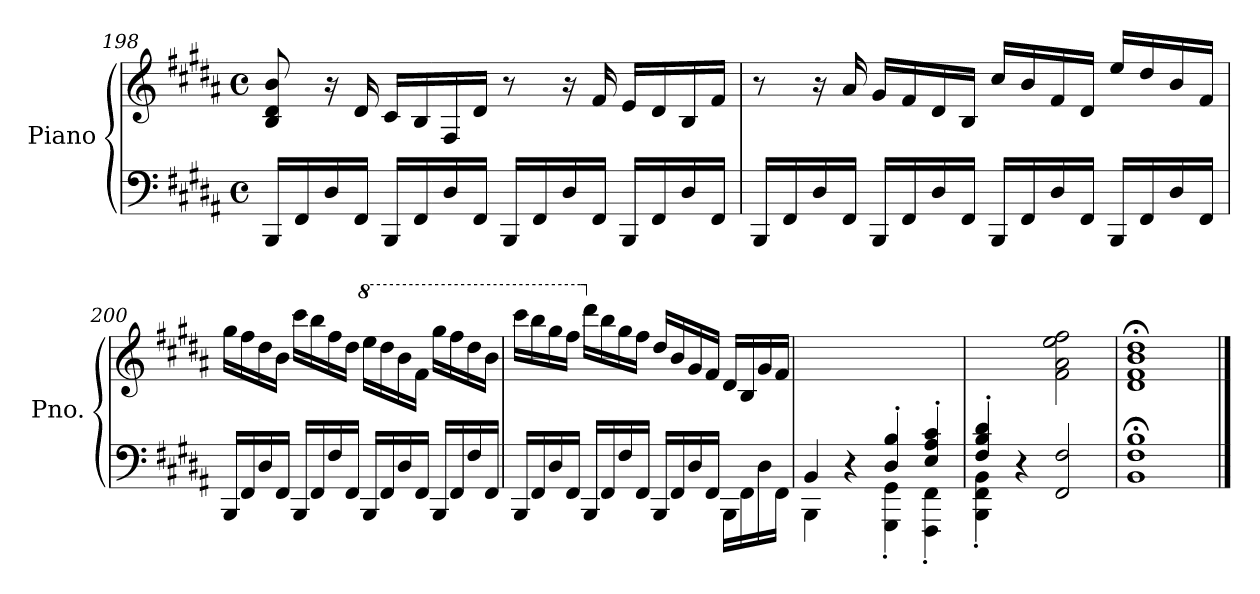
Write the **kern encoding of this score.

**kern	**kern
*part1	*part1
*staff2	*staff1
*I"Piano	*
*I'Pno.	*
!!LO:LB:g=z
*clefF4	*clefG2
*k[f#c#g#d#a#]	*k[f#c#g#d#a#]
*M4/4	*M4/4
*met(c)	*met(c)
=198	=198
*^	*
16BBB/LL	1ryy	8B/ 8d#/ 8b/
16FF#/	.	.
16D#/	.	16r
16FF#/JJ	.	16d#/
16BBB/LL	.	16c#/LL
16FF#/	.	16B/
16D#/	.	16F#/
16FF#/JJ	.	16d#/JJ
16BBB/LL	.	8r
16FF#/	.	.
16D#/	.	16r
16FF#/JJ	.	16f#/
16BBB/LL	.	16e/LL
16FF#/	.	16d#/
16D#/	.	16B/
16FF#/JJ	.	16f#/JJ
*v	*v	*
=199	=199
16BBB/LL	8r
16FF#/	.
16D#/	16r
16FF#/JJ	16a#/
16BBB/LL	16g#/LL
16FF#/	16f#/
16D#/	16d#/
16FF#/JJ	16B/JJ
16BBB/LL	16cc#/LL
16FF#/	16b/
16D#/	16f#/
16FF#/JJ	16d#/JJ
16BBB/LL	16ee/LL
16FF#/	16dd#/
16D#/	16b/
16FF#/JJ	16f#/JJ
=200	=200
16BBB/LL	16gg#\LL
16FF#/	16ff#\
16D#/	16dd#\
16FF#/JJ	16b\JJ
16BBB/LL	16ccc#\LL
16FF#/	16bb\
16F#/	16ff#\
16FF#/JJ	16dd#\JJ
*	*8va
16BBB/LL	16eee\LL
16FF#/	16ddd#\
16D#/	16bb\
16FF#/JJ	16ff#\JJ
16BBB/LL	16ggg#\LL
16FF#/	16fff#\
16F#/	16ddd#\
16FF#/JJ	16bb\JJ
!!LO:LB:g=z
=201	=201
16BBB/LL	16cccc#\LL
16FF#/	16bbb\
16D#/	16ggg#\
16FF#/JJ	16fff#\JJ
*	*X8va
16BBB/LL	16ddd#\LL
16FF#/	16bb\
16F#/	16gg#\
16FF#/JJ	16ff#\JJ
16BBB/LL	16dd#/LL
16FF#/	16b/
16D#/	16g#/
16FF#/JJ	16f#/JJ
16BBB\LL	16d#/LL
16FF#\	16B/
*	*8ba
16D#\	16G#/
16FF#\JJ	16F#/JJ
=202	=202
*^	*
*	*	*X8ba
4BB/	4BBB\	1ryy
4r	4ryy	.
4D#/' 4B/'	4GGG#\' 4GG#\'	.
4E/' 4A#/' 4c#/'	4FFF#\' 4FF#\'	.
=203	=203	=203
4F#/' 4B/' 4d#/'	4BBB\' 4FF#\' 4BB\'	2ryy
4r	4ryy	.
2FF#/ 2F#/	2ryy	2f#\ 2a#\ 2ee\ 2ff#\
*v	*v	*
=204	=204
*	*MM100
1BB; 1F#; 1B;	1d#;< 1f#;< 1b;< 1dd#;<
==	==
*-	*-
